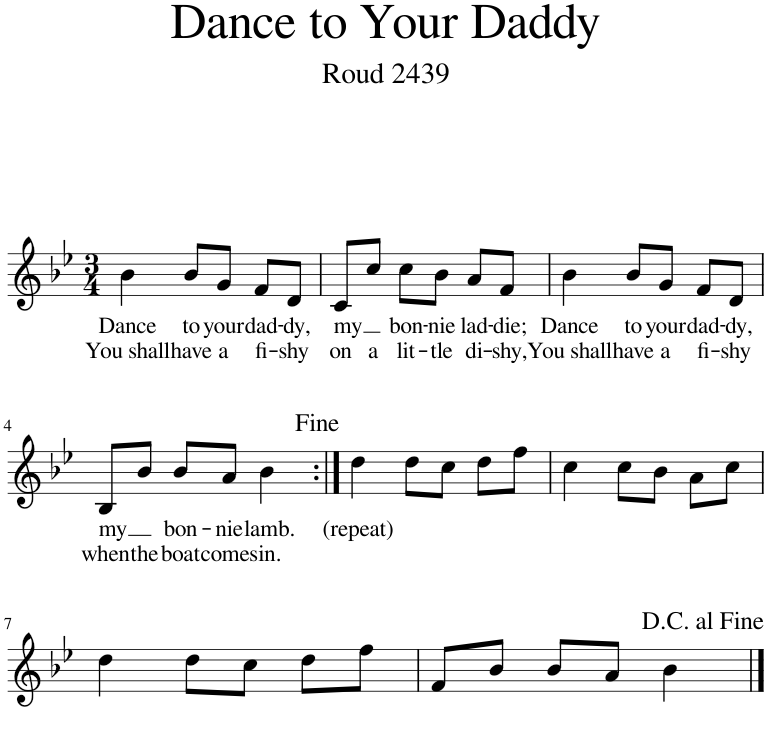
**kern	**text	**text
*part1	*part1	*part1
*staff1	*staff1	*staff1
*I"Piano	*	*
*I'Pno.	*	*
*clefG2	*	*
*k[b-e-]	*	*
*M3/4	*	*
=1	=1	=1
!	!LO:LY:b	!LO:LY:b
4b-\	Dance	You shall
!	!LO:LY:b	!LO:LY:b
8b-/L	to	have
!	!LO:LY:b	!LO:LY:b
8g/J	your	a
!	!LO:LY:b	!LO:LY:b
8f/L	dad-	fi-
!	!LO:LY:b	!LO:LY:b
8d/J	-dy,	-shy
=2	=2	=2
!	!LO:LY:b	!LO:LY:b
8c/L	my	on
!	!	!LO:LY:b
8cc/J	.	a
!	!LO:LY:b	!LO:LY:b
8cc\L	bon-	lit-
!	!LO:LY:b	!LO:LY:b
8b-\J	-nie	-tle
!	!LO:LY:b	!LO:LY:b
8a/L	lad-	di-
!	!LO:LY:b	!LO:LY:b
8f/J	-die;	-shy,
=3	=3	=3
!	!LO:LY:b	!LO:LY:b
4b-\	Dance	You shall
!	!LO:LY:b	!LO:LY:b
8b-/L	to	have
!	!LO:LY:b	!LO:LY:b
8g/J	your	a
!	!LO:LY:b	!LO:LY:b
8f/L	dad-	fi-
!	!LO:LY:b	!LO:LY:b
8d/J	-dy,	-shy
!!LO:LB:g=z
=4	=4	=4
!	!LO:LY:b	!LO:LY:b
8B-/L	my	when
!	!	!LO:LY:b
8b-/J	.	the
!	!LO:LY:b	!LO:LY:b
8b-/L	bon-	boat
!	!LO:LY:b	!LO:LY:b
8a/J	-nie	comes
!	!LO:LY:b	!LO:LY:b
4b-\	lamb.	in.
=5:|!	=5:|!	=5:|!
!	!LO:LY:b	!
4dd\	(repeat)	.
8dd\L	.	.
8cc\J	.	.
8dd\L	.	.
8ff\J	.	.
=6	=6	=6
4cc\	.	.
8cc\L	.	.
8b-\J	.	.
8a\L	.	.
8cc\J	.	.
!!LO:LB:g=z
=7	=7	=7
4dd\	.	.
8dd\L	.	.
8cc\J	.	.
8dd\L	.	.
8ff\J	.	.
=8	=8	=8
8f/L	.	.
8b-/J	.	.
8b-/L	.	.
8a/J	.	.
4b-\	.	.
==	==	==
*-	*-	*-
